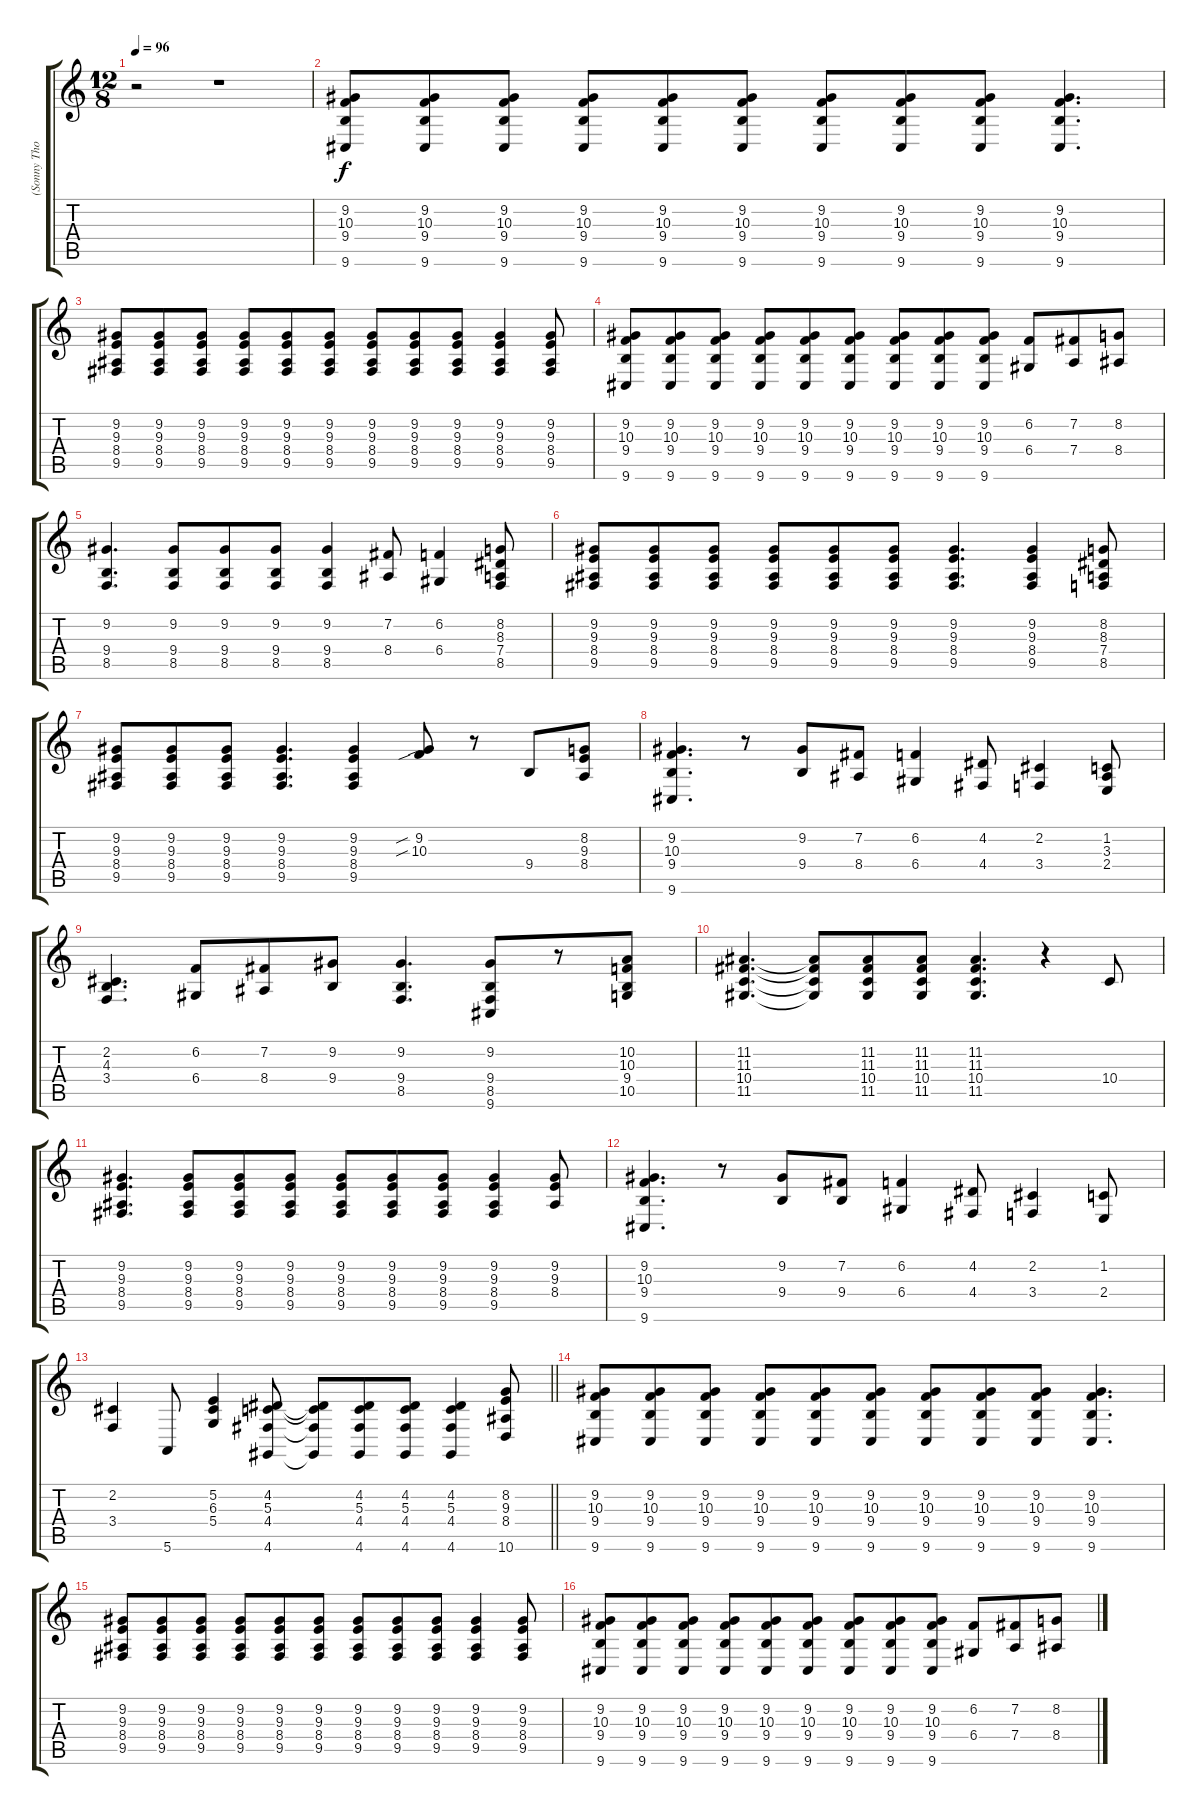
\track ("(Sonny Thompson) Piano arr for gtr." "(Sonny Tho") {instrument acousticgrandpiano}
\staff {score tabs}
\tuning (E4 B3 G3 D3 A2 E2) {hide}
\ts (12 8)
\tempo 96
\clef g2
\ks c
r.2{dy f instrument acousticgrandpiano} r.1 |
(9.2 10.3 9.4 9.6).8 (9.2 10.3 9.4 9.6).8 (9.2 10.3 9.4 9.6).8 (9.2 10.3 9.4 9.6).8 (9.2 10.3 9.4 9.6).8 (9.2 10.3 9.4 9.6).8 (9.2 10.3 9.4 9.6).8 (9.2 10.3 9.4 9.6).8 (9.2 10.3 9.4 9.6).8 (9.2 10.3 9.4 9.6).4{d} |
(9.2 9.3 8.4 9.5).8 (9.2 9.3 8.4 9.5).8 (9.2 9.3 8.4 9.5).8 (9.2 9.3 8.4 9.5).8 (9.2 9.3 8.4 9.5).8 (9.2 9.3 8.4 9.5).8 (9.2 9.3 8.4 9.5).8 (9.2 9.3 8.4 9.5).8 (9.2 9.3 8.4 9.5).8 (9.2 9.3 8.4 9.5).4 (9.2 9.3 8.4 9.5).8 |
(9.2 10.3 9.4 9.6).8 (9.2 10.3 9.4 9.6).8 (9.2 10.3 9.4 9.6).8 (9.2 10.3 9.4 9.6).8 (9.2 10.3 9.4 9.6).8 (9.2 10.3 9.4 9.6).8 (9.2 10.3 9.4 9.6).8 (9.2 10.3 9.4 9.6).8 (9.2 10.3 9.4 9.6).8 (6.2 6.4).8 (7.2 7.4).8 (8.2 8.4).8 |
(9.2 9.4 8.5).4{d} (9.2 9.4 8.5).8 (9.2 9.4 8.5).8 (9.2 9.4 8.5).8 (9.2 9.4 8.5).4 (7.2 8.4).8 (6.2 6.4).4 (8.2 8.3 7.4 8.5).8 |
(9.2 9.3 8.4 9.5).8 (9.2 9.3 8.4 9.5).8 (9.2 9.3 8.4 9.5).8 (9.2 9.3 8.4 9.5).8 (9.2 9.3 8.4 9.5).8 (9.2 9.3 8.4 9.5).8 (9.2 9.3 8.4 9.5).4{d} (9.2 9.3 8.4 9.5).4 (8.2 8.3 7.4 8.5).8 |
(9.2 9.3 8.4 9.5).8 (9.2 9.3 8.4 9.5).8 (9.2 9.3 8.4 9.5).8 (9.2 9.3 8.4 9.5).4{d} (9.2 9.3 8.4 9.5).4 (9.2{sib} 10.3{sib}).8 r.8 9.4.8 (8.2 9.3 8.4).8 |
(9.2 10.3 9.4 9.6).4{d} r.8 (9.2 9.4).8 (7.2 8.4).8 (6.2 6.4).4 (4.2 4.4).8 (2.2 3.4).4 (1.2 3.3 2.4).8 |
(2.2 4.3 3.4).4{d} (6.2 6.4).8 (7.2 8.4).8 (9.2 9.4).8 (9.2 9.4 8.5).4{d} (9.2 9.4 8.5 9.6).8 r.8 (10.2 10.3 9.4 10.5).8 |
(11.2 11.3 10.4 11.5).4{d} (11.2{t} 11.3{t} 10.4{t} 11.5{t}).8 (11.2 11.3 10.4 11.5).8 (11.2 11.3 10.4 11.5).8 (11.2 11.3 10.4 11.5).4{d} r.4 10.4.8 |
(9.2 9.3 8.4 9.5).4{d} (9.2 9.3 8.4 9.5).8 (9.2 9.3 8.4 9.5).8 (9.2 9.3 8.4 9.5).8 (9.2 9.3 8.4 9.5).8 (9.2 9.3 8.4 9.5).8 (9.2 9.3 8.4 9.5).8 (9.2 9.3 8.4 9.5).4 (9.2 9.3 8.4).8 |
(9.2 10.3 9.4 9.6).4{d} r.8 (9.2 9.4).8 (7.2 9.4).8 (6.2 6.4).4 (4.2 4.4).8 (2.2 3.4).4 (1.2 2.4).8 |
\barLineRight lightlight
(2.2 3.4).4 5.6.8 (5.2 6.3 5.4).4 (4.2 5.3 4.4 4.6).8 (4.2{t} 5.3{t} 4.4{t} 4.6{t}).8 (4.2 5.3 4.4 4.6).8 (4.2 5.3 4.4 4.6).8 (4.2 5.3 4.4 4.6).4 (8.2 9.3 8.4 10.6).8 |
(9.2 10.3 9.4 9.6).8 (9.2 10.3 9.4 9.6).8 (9.2 10.3 9.4 9.6).8 (9.2 10.3 9.4 9.6).8 (9.2 10.3 9.4 9.6).8 (9.2 10.3 9.4 9.6).8 (9.2 10.3 9.4 9.6).8 (9.2 10.3 9.4 9.6).8 (9.2 10.3 9.4 9.6).8 (9.2 10.3 9.4 9.6).4{d} |
(9.2 9.3 8.4 9.5).8 (9.2 9.3 8.4 9.5).8 (9.2 9.3 8.4 9.5).8 (9.2 9.3 8.4 9.5).8 (9.2 9.3 8.4 9.5).8 (9.2 9.3 8.4 9.5).8 (9.2 9.3 8.4 9.5).8 (9.2 9.3 8.4 9.5).8 (9.2 9.3 8.4 9.5).8 (9.2 9.3 8.4 9.5).4 (9.2 9.3 8.4 9.5).8 |
(9.2 10.3 9.4 9.6).8 (9.2 10.3 9.4 9.6).8 (9.2 10.3 9.4 9.6).8 (9.2 10.3 9.4 9.6).8 (9.2 10.3 9.4 9.6).8 (9.2 10.3 9.4 9.6).8 (9.2 10.3 9.4 9.6).8 (9.2 10.3 9.4 9.6).8 (9.2 10.3 9.4 9.6).8 (6.2 6.4).8 (7.2 7.4).8 (8.2 8.4).8
